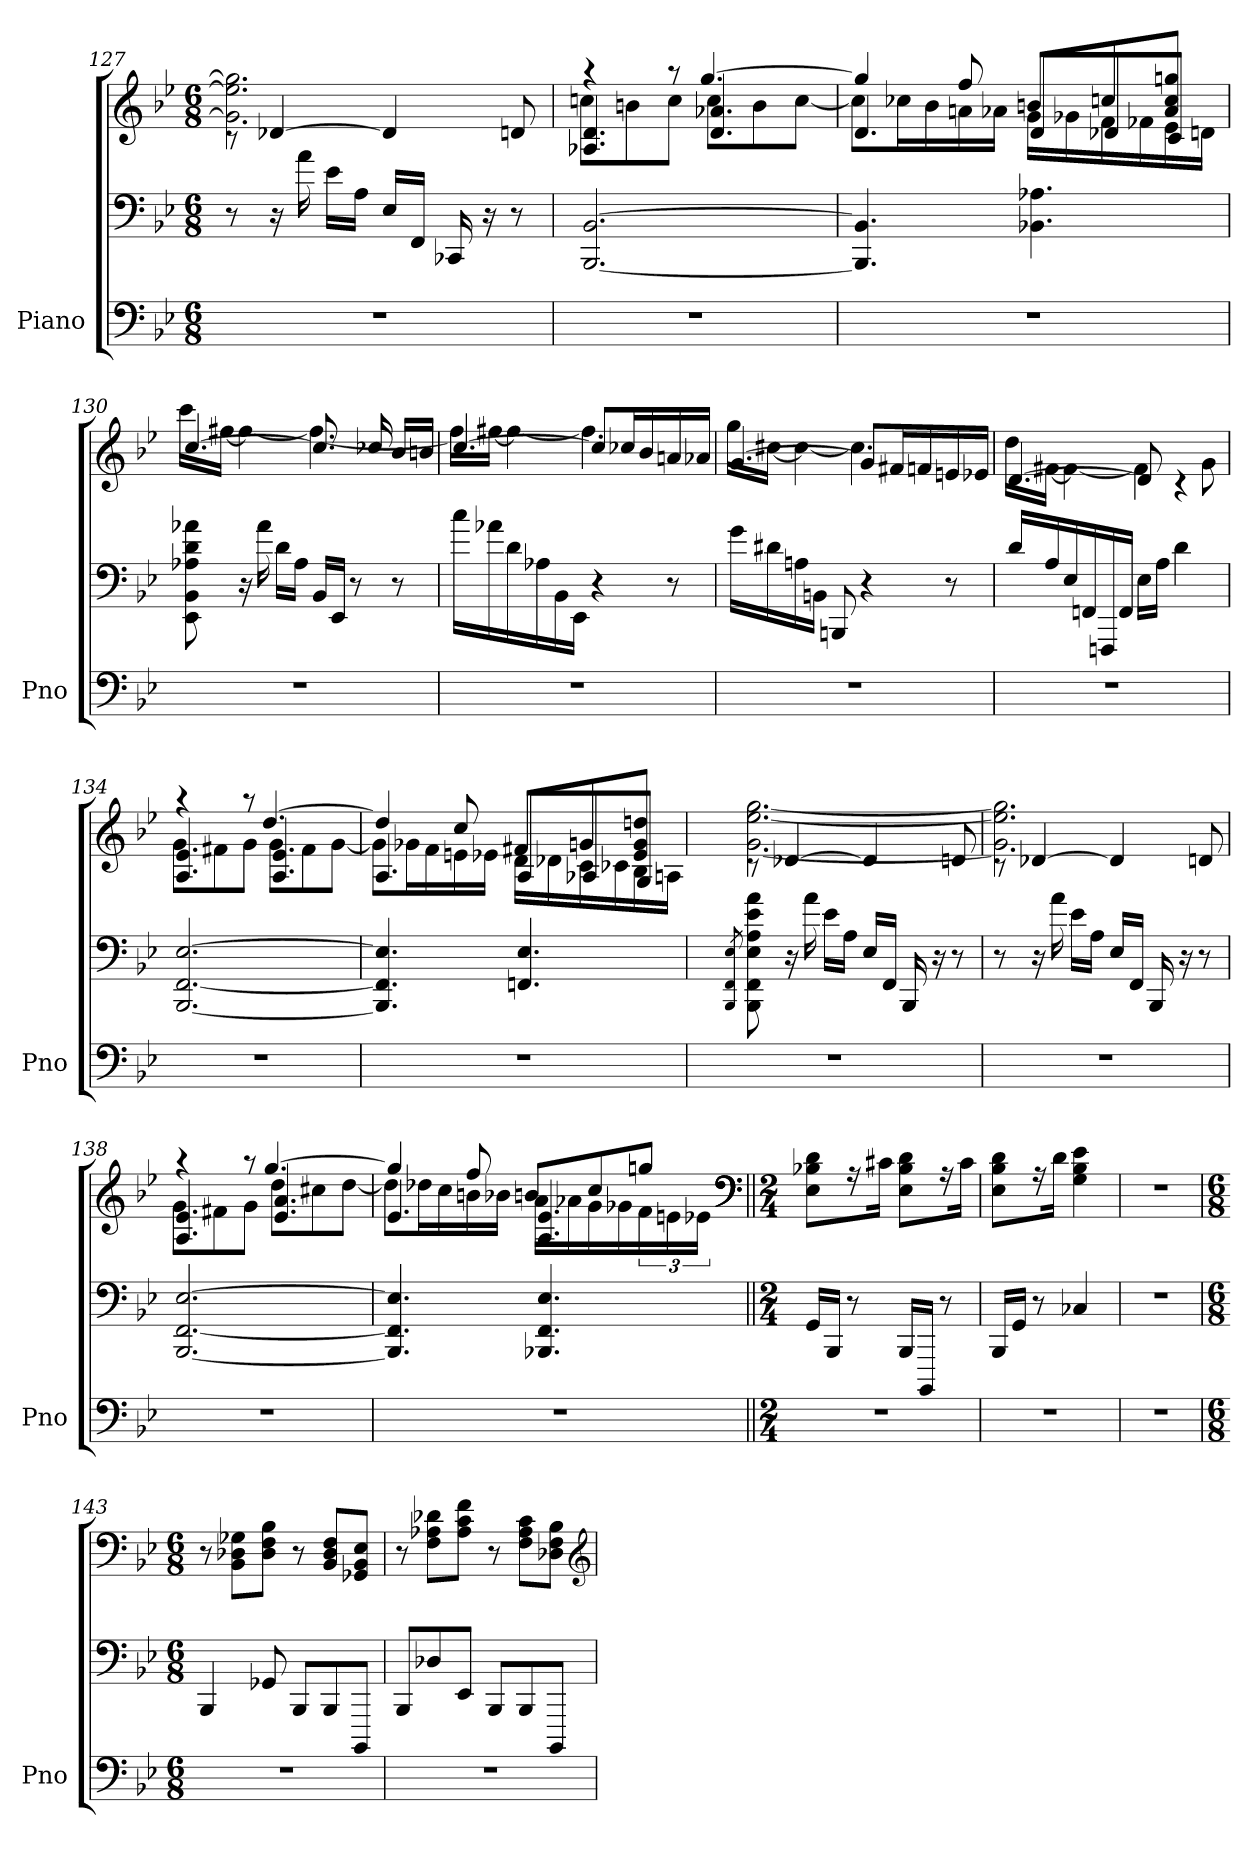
**kern	**kern	**kern
*part1	*part1	*part1
*staff3	*staff2	*staff1
*I"Piano	*	*
*I'Pno	*	*
*clefF4	*clefF4	*clefG2
*k[b-e-]	*k[b-e-]	*k[b-e-]
*M6/8	*M6/8	*M6/8
=127	=127	=127
*	*	*^
2.r	8r	8rc	2.g] 2.ee-] 2.gg]
.	16r	[4d-X	.
.	16a	.	.
.	16e-LL	.	.
.	16AJJ	.	.
.	16E-LL	4d-]	.
.	16FFJJ	.	.
.	16CC-X	.	.
.	16r	.	.
.	8r	8dn	.
=128	=128	=128	=128
*	*	*	*^
2.r	[2.BBB- [2.BB-	4.A-X 4.d	8ccnL	4raa
.	.	.	8bn	.
.	.	.	8ccJ	8raa
.	.	4.d 4.a-X	8ccL	[4.gg
.	.	.	8b	.
.	.	.	[8ccJ	.
=129	=129	=129	=129	=129
2.r	4.BBB-] 4.BB-]	4.d	8ccL]	4gg]
.	.	.	16cc-XL	.
.	.	.	16b-	.
.	.	.	16an	8ff
.	.	.	16a-XJJ	.
.	4.BB-X 4.A-X	8dL	16gLL	8bnL
.	.	.	16g-X	.
.	.	8d-X	16f	8ccn
.	.	.	16f-X	.
.	.	8cJ	16e-	8a- 8cc 8ggnJ
.	.	.	16dnJJ	.
*	*	*	*v	*v
=130	=130	=130	=130
2.r	8EE- 8BB- 8A-X 8d 8a-X	[4.cc	16cccLL
.	.	.	[16ff#XJJ
.	16r	.	4ff#_
.	16a-	.	.
.	16dLL	.	.
.	16A-JJ	.	.
.	16BB-LL	8.cc]	4.ff#_
.	16EE-JJ	.	.
.	8r	.	.
.	.	16cc-X	.
.	8r	16b-LL	.
.	.	16bnJJ	.
=131	=131	=131	=131
2.r	16ccLL	[4.cc	16ff#LL]
.	16a-X	.	[16ff#XJJ
.	16d	.	4ff#_
.	16A-X	.	.
.	16BB-	.	.
.	16EE-JJ	.	.
.	4r	8ccL]	4.ff#]
.	.	16cc-XL	.
.	.	16b-	.
.	8r	16an	.
.	.	16a-XJJ	.
=132	=132	=132	=132
2.r	16gLL	[4.g	16ggLL
.	16d#X	.	[16cc#XJJ
.	16An	.	4cc#_
.	16BBnJJ	.	.
.	8BBBn	.	.
.	4r	8gL]	4.cc#]
.	.	16f#XL	.
.	.	16fn	.
.	8r	16en	.
.	.	16e-XJJ	.
=133	=133	=133	=133
2.r	16dLL	[4.d	16ddLL
.	16A	.	[16f#XJJ
.	16E-	.	4f#_
.	16FFn	.	.
.	16FFFn	.	.
.	16FFJJ	.	.
.	16E-LL	8d]	4f#]
.	16AJJ	.	.
.	4d	4rc	.
.	.	.	8g
=134	=134	=134	=134
*	*	*	*^
2.r	[2.BBB- [2.FF [2.E-	4.A 4.e-	8gL	4raa
.	.	.	8f#X	.
.	.	.	8gJ	8raa
.	.	4.A 4.e-	8gL	[4.dd
.	.	.	8f#	.
.	.	.	[8gJ	.
=135	=135	=135	=135	=135
2.r	4.BBB-] 4.FF] 4.E-]	4.A	8gL]	4dd]
.	.	.	16g-XL	.
.	.	.	16f	.
.	.	.	16en	8cc
.	.	.	16e-XJJ	.
.	4.FFn 4.E-	8AL	16dLL	8f#XL
.	.	.	16d-X	.
.	.	8A-X	16c	8gn
.	.	.	16c-X	.
.	.	8GJ	16B-	8e- 8g 8ddnJ
.	.	.	16AnJJ	.
*	*	*v	*v	*v
=136	=136	=136
.	8qBBB- 8qFF 8qE-	.
*	*	*^
2.r	8BBB-] 8FF] 8E-] 8A 8e- 8a	8rc	[2.g [2.ee- [2.gg
.	16r	[4d-X	.
.	16a	.	.
.	16e-LL	.	.
.	16AJJ	.	.
.	16E-LL	4d-]	.
.	16FFJJ	.	.
.	16BBB-	.	.
.	16r	.	.
.	8r	8dn	.
=137	=137	=137	=137
2.r	8r	8rc	2.g] 2.ee-] 2.gg]
.	16r	[4d-X	.
.	16a	.	.
.	16e-LL	.	.
.	16AJJ	.	.
.	16E-LL	4d-]	.
.	16FFJJ	.	.
.	16BBB-	.	.
.	16r	.	.
.	8r	8dn	.
=138	=138	=138	=138
*	*	*	*^
2.r	[2.BBB- [2.FF [2.E-	4.A 4.e-	8gL	4raa
.	.	.	8f#X	.
.	.	.	8gJ	8raa
.	.	4.e- 4.a	8ddL	[4.gg
.	.	.	8cc#X	.
.	.	.	[8ddJ	.
=139	=139	=139	=139	=139
2.r	4.BBB-] 4.FF] 4.E-]	4.e-	8ddL]	4gg]
.	.	.	16dd-XL	.
.	.	.	16cc	.
.	.	.	16bn	8ff
.	.	.	16b-XJJ	.
.	4.BBB-X 4.FF 4.E-	4.A 4.e-	16aLL	8bnL
.	.	.	16a-X	.
.	.	.	16g	8cc
.	.	.	16g-X	.
.	.	.	24f	8ggnJ
.	.	.	24en	.
.	.	.	24e-XJJ	.
*	*	*v	*v	*v
*	*	*clefF4
=140||	=140||	=140||
*M2/4	*M2/4	*M2/4
2r	16GGLL	8E- 8B-X 8dL
.	16BBB-JJ	.
.	8r	16r
.	.	16c#XJk
.	16BBB-LL	8E- 8B- 8dL
.	16BBBB-JJ	.
.	8r	16r
.	.	16c#Jk
=141	=141	=141
2r	16BBB-LL	8E- 8B- 8dL
.	16GGJJ	.
.	8r	16r
.	.	16dJk
.	4C-X	4G 4B- 4e-
=142	=142	=142
2r	2r	2r
=143	=143	=143
*M6/8	*M6/8	*M6/8
2.r	4BBB-	8r
.	.	8BB- 8D-X 8G-XL
.	8GG-X	8D- 8F 8B-J
.	8BBB-L	8r
.	8BBB-	8BB- 8D- 8FL
.	8BBBB-J	8GG-X 8BB- 8E-J
=144	=144	=144
2.r	8BBB-L	8r
.	8D-X	8F 8A-X 8d-XL
.	8EE-J	8A- 8c 8fJ
.	8BBB-L	8r
.	8BBB-	8F 8A- 8cL
.	8BBBB-J	8D-X 8F 8B-J
*	*	*clefG2
=	=	=
*-	*-	*-
